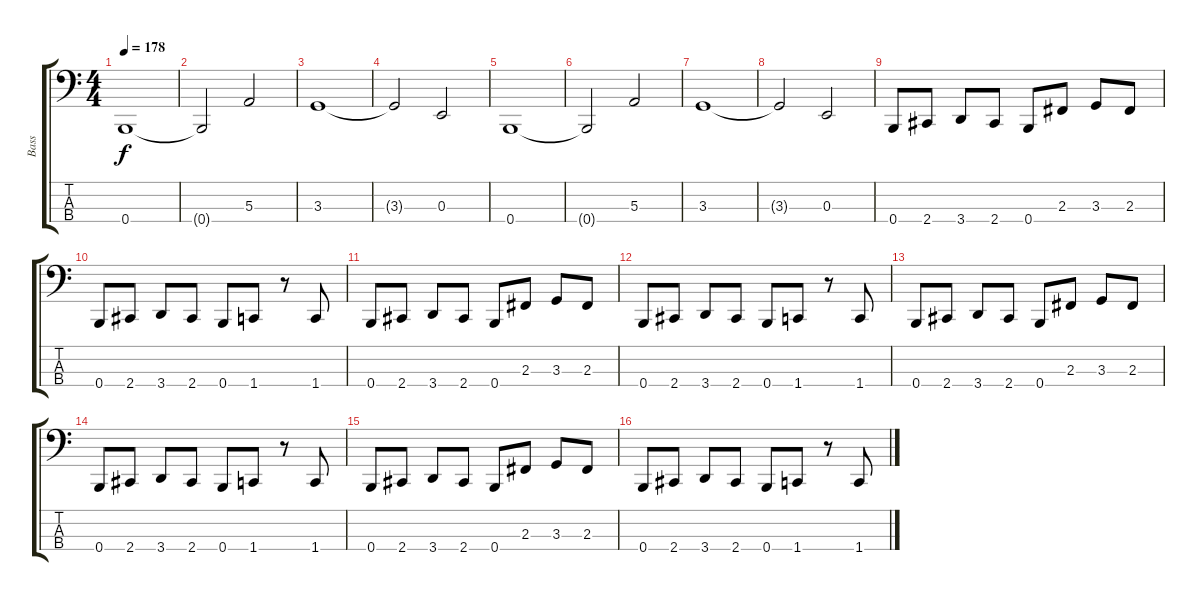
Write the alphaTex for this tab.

\track ("Bass" "Bass") {instrument electricbasspick}
\staff {score tabs}
\tuning (D2 A1 E1 B0) {hide}
\ts (4 4)
\tempo 178
\clef f4
\ks c
0.4.1{dy f} |
0.4{t}.2 5.3.2 |
3.3.1 |
3.3{t}.2 0.3.2 |
0.4.1 |
0.4{t}.2 5.3.2 |
3.3.1 |
3.3{t}.2 0.3.2 |
0.4.8{balance 8} 2.4.8 3.4.8 2.4.8 0.4.8 2.3.8 3.3.8 2.3.8 |
0.4.8 2.4.8 3.4.8 2.4.8 0.4.8 1.4.8 r.8 1.4.8 |
0.4.8 2.4.8 3.4.8 2.4.8 0.4.8 2.3.8 3.3.8 2.3.8 |
0.4.8 2.4.8 3.4.8 2.4.8 0.4.8 1.4.8 r.8 1.4.8 |
0.4.8 2.4.8 3.4.8 2.4.8 0.4.8 2.3.8 3.3.8 2.3.8 |
0.4.8 2.4.8 3.4.8 2.4.8 0.4.8 1.4.8 r.8 1.4.8 |
0.4.8 2.4.8 3.4.8 2.4.8 0.4.8 2.3.8 3.3.8 2.3.8 |
0.4.8 2.4.8 3.4.8 2.4.8 0.4.8 1.4.8 r.8 1.4.8
